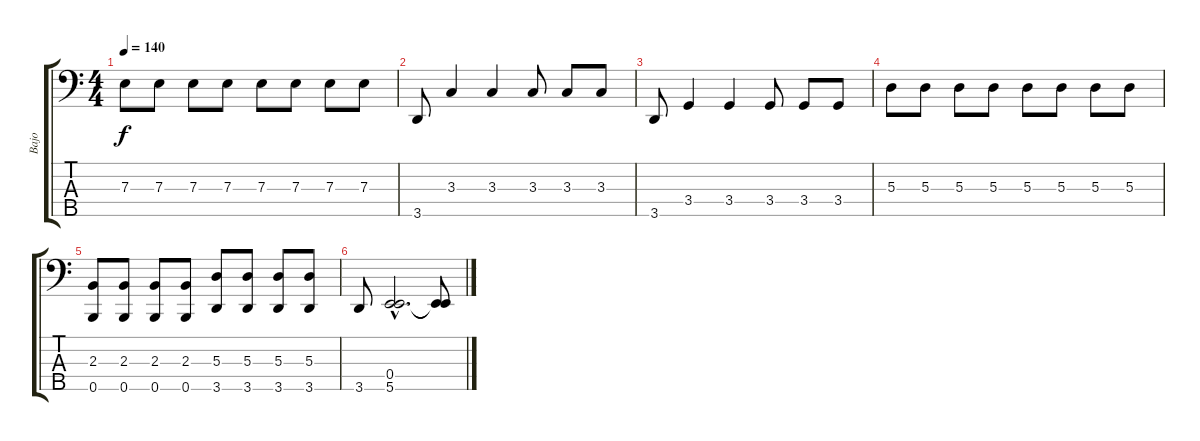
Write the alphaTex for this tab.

\track ("Bajo" "Bajo") {instrument electricbasspick}
\staff {score tabs}
\tuning (G2 D2 A1 E1 B0) {hide}
\ts (4 4)
\tempo 140
\clef f4
\ks c
7.3.8{dy f} 7.3.8 7.3.8 7.3.8 7.3.8 7.3.8 7.3.8 7.3.8 |
3.5.8 3.3.4 3.3.4 3.3.8 3.3.8 3.3.8 |
3.5.8 3.4.4 3.4.4 3.4.8 3.4.8 3.4.8 |
5.3.8 5.3.8 5.3.8 5.3.8 5.3.8 5.3.8 5.3.8 5.3.8 |
(2.3 0.5).8 (2.3 0.5).8 (2.3 0.5).8 (2.3 0.5).8 (5.3 3.5).8 (5.3 3.5).8 (5.3 3.5).8 (5.3 3.5).8 |
3.5.8 (0.4{hac} 5.5{hac}).2{d} (0.4{t} 5.5{t}).8
